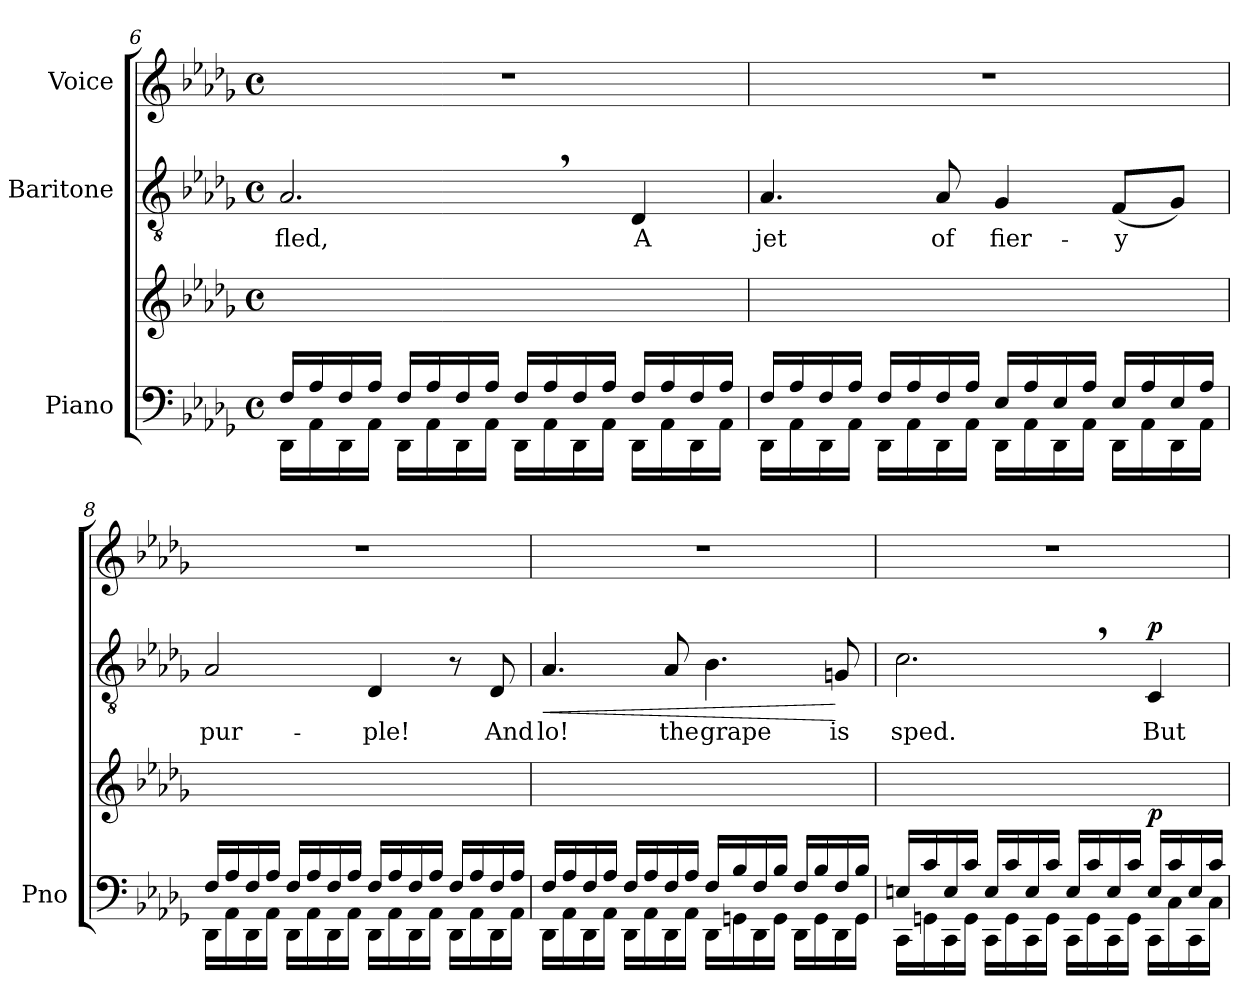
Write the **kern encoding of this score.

**kern	**kern	**dynam	**kern	**text	**dynam	**kern
*part3	*part3	*part3	*part2	*part2	*part2	*part1
*staff4	*staff3	*staff3/4	*staff2	*staff2	*staff2	*staff1
*I"Piano	*	*	*I"Baritone	*	*	*I"Voice
*I'Pno	*	*	*	*	*	*
*clefF4	*clefG2	*	*clefGv2	*	*	*clefG2
*k[b-e-a-d-g-]	*k[b-e-a-d-g-]	*	*k[b-e-a-d-g-]	*	*	*k[b-e-a-d-g-]
*M4/4	*M4/4	*	*M4/4	*	*	*M4/4
*met(c)	*met(c)	*	*met(c)	*	*	*met(c)
=6	=6	=6	=6	=6	=6	=6
*^	*	*	*	*	*	*
!	!	!	!	!	!LO:LY:b	!	!
16F/LL	16DD-\LL	1ryy	.	2.A-,/	fled,	.	1r
16A-/	16AA-\	.	.	.	.	.	.
16F/	16DD-\	.	.	.	.	.	.
16A-/JJ	16AA-\JJ	.	.	.	.	.	.
16F/LL	16DD-\LL	.	.	.	.	.	.
16A-/	16AA-\	.	.	.	.	.	.
16F/	16DD-\	.	.	.	.	.	.
16A-/JJ	16AA-\JJ	.	.	.	.	.	.
16F/LL	16DD-\LL	.	.	.	.	.	.
16A-/	16AA-\	.	.	.	.	.	.
16F/	16DD-\	.	.	.	.	.	.
16A-/JJ	16AA-\JJ	.	.	.	.	.	.
!	!	!	!	!	!LO:LY:b	!	!
16F/LL	16DD-\LL	.	.	4D-/	A	.	.
16A-/	16AA-\	.	.	.	.	.	.
16F/	16DD-\	.	.	.	.	.	.
16A-/JJ	16AA-\JJ	.	.	.	.	.	.
!!LO:PB:g=z
=7	=7	=7	=7	=7	=7	=7	=7
!	!	!	!	!	!LO:LY:b	!	!
16F/LL	16DD-\LL	1ryy	.	4.A-/	jet	.	1r
16A-/	16AA-\	.	.	.	.	.	.
16F/	16DD-\	.	.	.	.	.	.
16A-/JJ	16AA-\JJ	.	.	.	.	.	.
16F/LL	16DD-\LL	.	.	.	.	.	.
16A-/	16AA-\	.	.	.	.	.	.
!	!	!	!	!	!LO:LY:b	!	!
16F/	16DD-\	.	.	8A-/	of	.	.
16A-/JJ	16AA-\JJ	.	.	.	.	.	.
!	!	!	!	!	!LO:LY:b	!	!
16E-/LL	16DD-\LL	.	.	4G-/	fier-	.	.
16A-/	16AA-\	.	.	.	.	.	.
16E-/	16DD-\	.	.	.	.	.	.
16A-/JJ	16AA-\JJ	.	.	.	.	.	.
!	!	!	!	!	!LO:LY:b	!	!
16E-/LL	16DD-\LL	.	.	(<8F/L	-y	.	.
16A-/	16AA-\	.	.	.	.	.	.
16E-/	16DD-\	.	.	8G-/J)	.	.	.
16A-/JJ	16AA-\JJ	.	.	.	.	.	.
=8	=8	=8	=8	=8	=8	=8	=8
!	!	!	!	!	!LO:LY:b	!	!
16F/LL	16DD-\LL	1ryy	.	2A-/	pur-	.	1r
16A-/	16AA-\	.	.	.	.	.	.
16F/	16DD-\	.	.	.	.	.	.
16A-/JJ	16AA-\JJ	.	.	.	.	.	.
16F/LL	16DD-\LL	.	.	.	.	.	.
16A-/	16AA-\	.	.	.	.	.	.
16F/	16DD-\	.	.	.	.	.	.
16A-/JJ	16AA-\JJ	.	.	.	.	.	.
!	!	!	!	!	!LO:LY:b	!	!
16F/LL	16DD-\LL	.	.	4D-/	-ple!	.	.
16A-/	16AA-\	.	.	.	.	.	.
16F/	16DD-\	.	.	.	.	.	.
16A-/JJ	16AA-\JJ	.	.	.	.	.	.
16F/LL	16DD-\LL	.	.	8r	.	.	.
16A-/	16AA-\	.	.	.	.	.	.
!	!	!	!	!	!LO:LY:b	!	!
16F/	16DD-\	.	.	8D-/	And	.	.
16A-/JJ	16AA-\JJ	.	.	.	.	.	.
!!LO:LB:g=z
=9	=9	=9	=9	=9	=9	=9	=9
!	!	!	!	!	!LO:LY:b	!LO:HP:b	!
16F/LL	16DD-\LL	1ryy	.	4.A-/	lo!	<	1r
16A-/	16AA-\	.	.	.	.	.	.
16F/	16DD-\	.	.	.	.	.	.
16A-/JJ	16AA-\JJ	.	.	.	.	.	.
16F/LL	16DD-\LL	.	.	.	.	.	.
16A-/	16AA-\	.	.	.	.	.	.
!	!	!	!	!	!LO:LY:b	!	!
16F/	16DD-\	.	.	8A-/	the	.	.
16A-/JJ	16AA-\JJ	.	.	.	.	.	.
!	!	!	!	!	!LO:LY:b	!	!
16F/LL	16DD-\LL	.	.	4.B-\	grape	.	.
16B-/	16GGn\	.	.	.	.	.	.
16F/	16DD-\	.	.	.	.	.	.
16B-/JJ	16GG\JJ	.	.	.	.	.	.
16F/LL	16DD-\LL	.	.	.	.	.	.
16B-/	16GG\	.	.	.	.	.	.
!	!	!	!	!	!LO:LY:b	!	!
16F/	16DD-\	.	.	8Gn/	is	[	.
16B-/JJ	16GG\JJ	.	.	.	.	.	.
=10	=10	=10	=10	=10	=10	=10	=10
!	!	!	!	!	!LO:LY:b	!	!
16En/LL	16CC\LL	2.ryy	.	2.c,\	sped.	.	1r
16c/	16GGn\	.	.	.	.	.	.
16E/	16CC\	.	.	.	.	.	.
16c/JJ	16GG\JJ	.	.	.	.	.	.
16E/LL	16CC\LL	.	.	.	.	.	.
16c/	16GG\	.	.	.	.	.	.
16E/	16CC\	.	.	.	.	.	.
16c/JJ	16GG\JJ	.	.	.	.	.	.
16E/LL	16CC\LL	.	.	.	.	.	.
16c/	16GG\	.	.	.	.	.	.
16E/	16CC\	.	.	.	.	.	.
16c/JJ	16GG\JJ	.	.	.	.	.	.
!	!	!	!LO:DY:b	!	!LO:LY:b	!LO:DY:a	!
16E/LL	16CC\LL	4ryy	p	4C/	But	p	.
16c/	16C\	.	.	.	.	.	.
16E/	16CC\	.	.	.	.	.	.
16c/JJ	16C\JJ	.	.	.	.	.	.
*v	*v	*	*	*	*	*	*
=	=	=	=	=	=	=
*-	*-	*-	*-	*-	*-	*-
